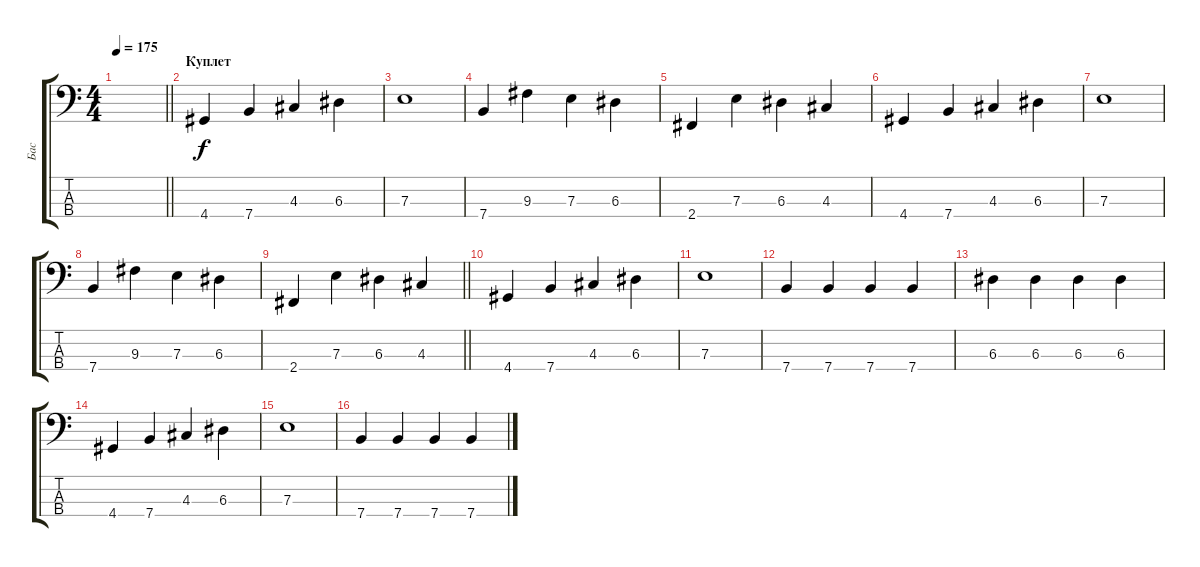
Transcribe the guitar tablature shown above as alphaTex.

\track ("Бас" "Бас") {instrument electricbassfinger}
\staff {score tabs}
\tuning (G2 D2 A1 E1) {hide}
\ts (4 4)
\tempo 175
\clef f4
\barLineRight lightlight
\ks c
|
\section ("" "Куплет")
4.4.4 7.4.4 4.3.4 6.3.4 |
7.3.1 |
7.4.4 9.3.4 7.3.4 6.3.4 |
2.4.4 7.3.4 6.3.4 4.3.4 |
4.4.4 7.4.4 4.3.4 6.3.4 |
7.3.1 |
7.4.4 9.3.4 7.3.4 6.3.4 |
\barLineRight lightlight
2.4.4 7.3.4 6.3.4 4.3.4 |
\section ("" " ")
4.4.4 7.4.4 4.3.4 6.3.4 |
7.3.1 |
7.4.4 7.4.4 7.4.4 7.4.4 |
6.3.4 6.3.4 6.3.4 6.3.4 |
4.4.4 7.4.4 4.3.4 6.3.4 |
7.3.1 |
7.4.4 7.4.4 7.4.4 7.4.4
